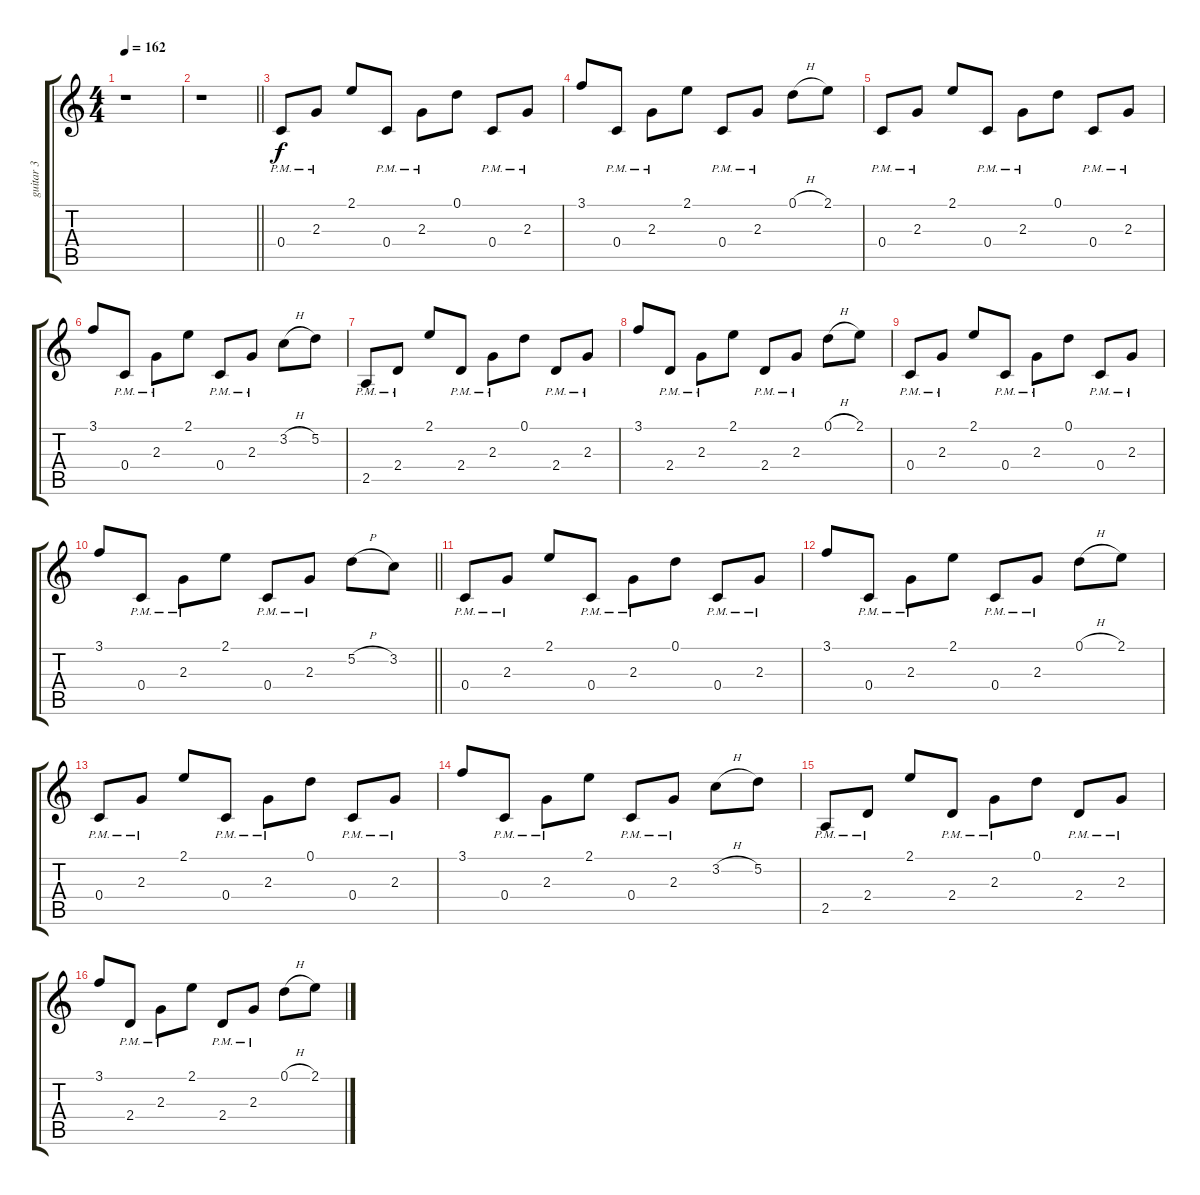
\track ("guitar 3" "guitar 3") {instrument distortionguitar}
\staff {score tabs}
\tuning (D4 A3 F3 C3 G2 C2) {hide}
\ts (4 4)
\tempo 162
\clef g2
\ks c
r.1{dy f} |
\barLineRight lightlight
r.1 |
0.4{pm}.8 2.3{pm}.8 2.1.8 0.4{pm}.8 2.3{pm}.8 0.1.8 0.4{pm}.8 2.3{pm}.8 |
3.1.8 0.4{pm}.8 2.3{pm}.8 2.1.8 0.4{pm}.8 2.3{pm}.8 0.1{h}.8 2.1.8 |
0.4{pm}.8 2.3{pm}.8 2.1.8 0.4{pm}.8 2.3{pm}.8 0.1.8 0.4{pm}.8 2.3{pm}.8 |
3.1.8 0.4{pm}.8 2.3{pm}.8 2.1.8 0.4{pm}.8 2.3{pm}.8 3.2{h}.8 5.2.8 |
2.5{pm}.8 2.4{pm}.8 2.1.8 2.4{pm}.8 2.3{pm}.8 0.1.8 2.4{pm}.8 2.3{pm}.8 |
3.1.8 2.4{pm}.8 2.3{pm}.8 2.1.8 2.4{pm}.8 2.3{pm}.8 0.1{h}.8 2.1.8 |
0.4{pm}.8 2.3{pm}.8 2.1.8 0.4{pm}.8 2.3{pm}.8 0.1.8 0.4{pm}.8 2.3{pm}.8 |
\barLineRight lightlight
3.1.8 0.4{pm}.8 2.3{pm}.8 2.1.8 0.4{pm}.8 2.3{pm}.8 5.2{h}.8 3.2.8 |
0.4{pm}.8 2.3{pm}.8 2.1.8 0.4{pm}.8 2.3{pm}.8 0.1.8 0.4{pm}.8 2.3{pm}.8 |
3.1.8 0.4{pm}.8 2.3{pm}.8 2.1.8 0.4{pm}.8 2.3{pm}.8 0.1{h}.8 2.1.8 |
0.4{pm}.8 2.3{pm}.8 2.1.8 0.4{pm}.8 2.3{pm}.8 0.1.8 0.4{pm}.8 2.3{pm}.8 |
3.1.8 0.4{pm}.8 2.3{pm}.8 2.1.8 0.4{pm}.8 2.3{pm}.8 3.2{h}.8 5.2.8 |
2.5{pm}.8 2.4{pm}.8 2.1.8 2.4{pm}.8 2.3{pm}.8 0.1.8 2.4{pm}.8 2.3{pm}.8 |
3.1.8 2.4{pm}.8 2.3{pm}.8 2.1.8 2.4{pm}.8 2.3{pm}.8 0.1{h}.8 2.1.8
